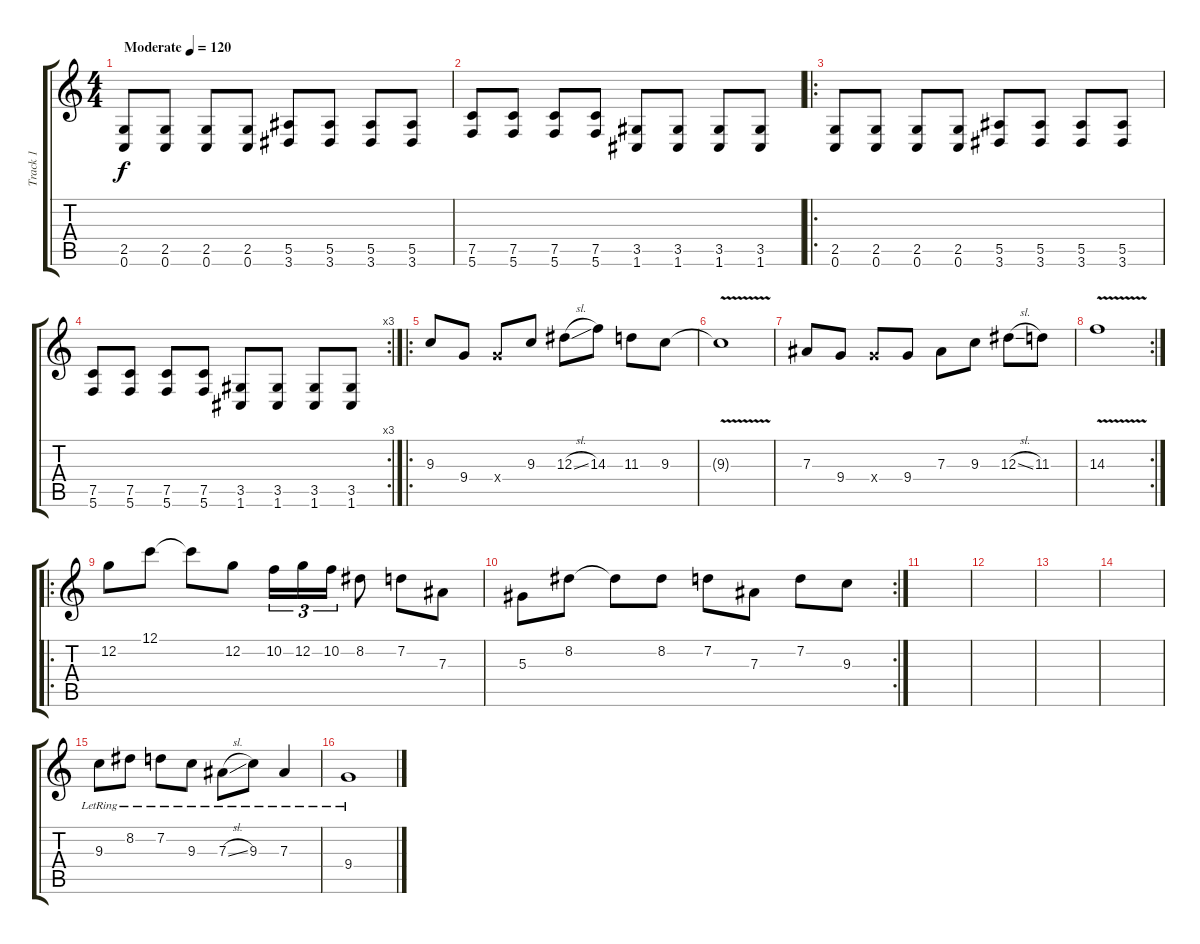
\track ("Track 1" "Track 1") {instrument distortionguitar}
\staff {score tabs}
\tuning (C4 G3 Eb3 Bb2 F2 C2) {hide}
\ts (4 4)
\tempo (120 "Moderate")
\clef g2
\ks c
(2.5 0.6).8{dy f instrument distortionguitar} (2.5 0.6).8 (2.5 0.6).8 (2.5 0.6).8 (5.5 3.6).8 (5.5 3.6).8 (5.5 3.6).8 (5.5 3.6).8 |
(7.5 5.6).8 (7.5 5.6).8 (7.5 5.6).8 (7.5 5.6).8 (3.5 1.6).8 (3.5 1.6).8 (3.5 1.6).8 (3.5 1.6).8 |
\ro
(2.5 0.6).8 (2.5 0.6).8 (2.5 0.6).8 (2.5 0.6).8 (5.5 3.6).8 (5.5 3.6).8 (5.5 3.6).8 (5.5 3.6).8 |
\rc 3
(7.5 5.6).8 (7.5 5.6).8 (7.5 5.6).8 (7.5 5.6).8 (3.5 1.6).8 (3.5 1.6).8 (3.5 1.6).8 (3.5 1.6).8 |
\ro
9.3.8 9.4.8 9.4{x}.8 9.3.8 12.3{sl}.8 14.3.8 11.3.8 9.3.8 |
9.3{v t}.1 |
7.3.8 9.4.8 9.4{x}.8 9.4.8 7.3.8 9.3.8 12.3{sl}.8 11.3.8 |
\rc 2
14.3{v}.1 |
\ro
12.2.8 12.1.8 12.1{t}.8 12.2.8 10.2.16{tu (3 2)} 12.2.16{tu (3 2)} 10.2.16{tu (3 2)} 8.2.8 7.2.8 7.3.8 |
\rc 2
5.3.8 8.2.8 8.2{t}.8 8.2.8 7.2.8 7.3.8 7.2.8 9.3.8 |
|
|
|
|
9.3{lr}.8 8.2{lr}.8 7.2{lr}.8 9.3{lr}.8 7.3{sl lr}.8 9.3{lr}.8 7.3{lr}.4 |
9.4{lr}.1
